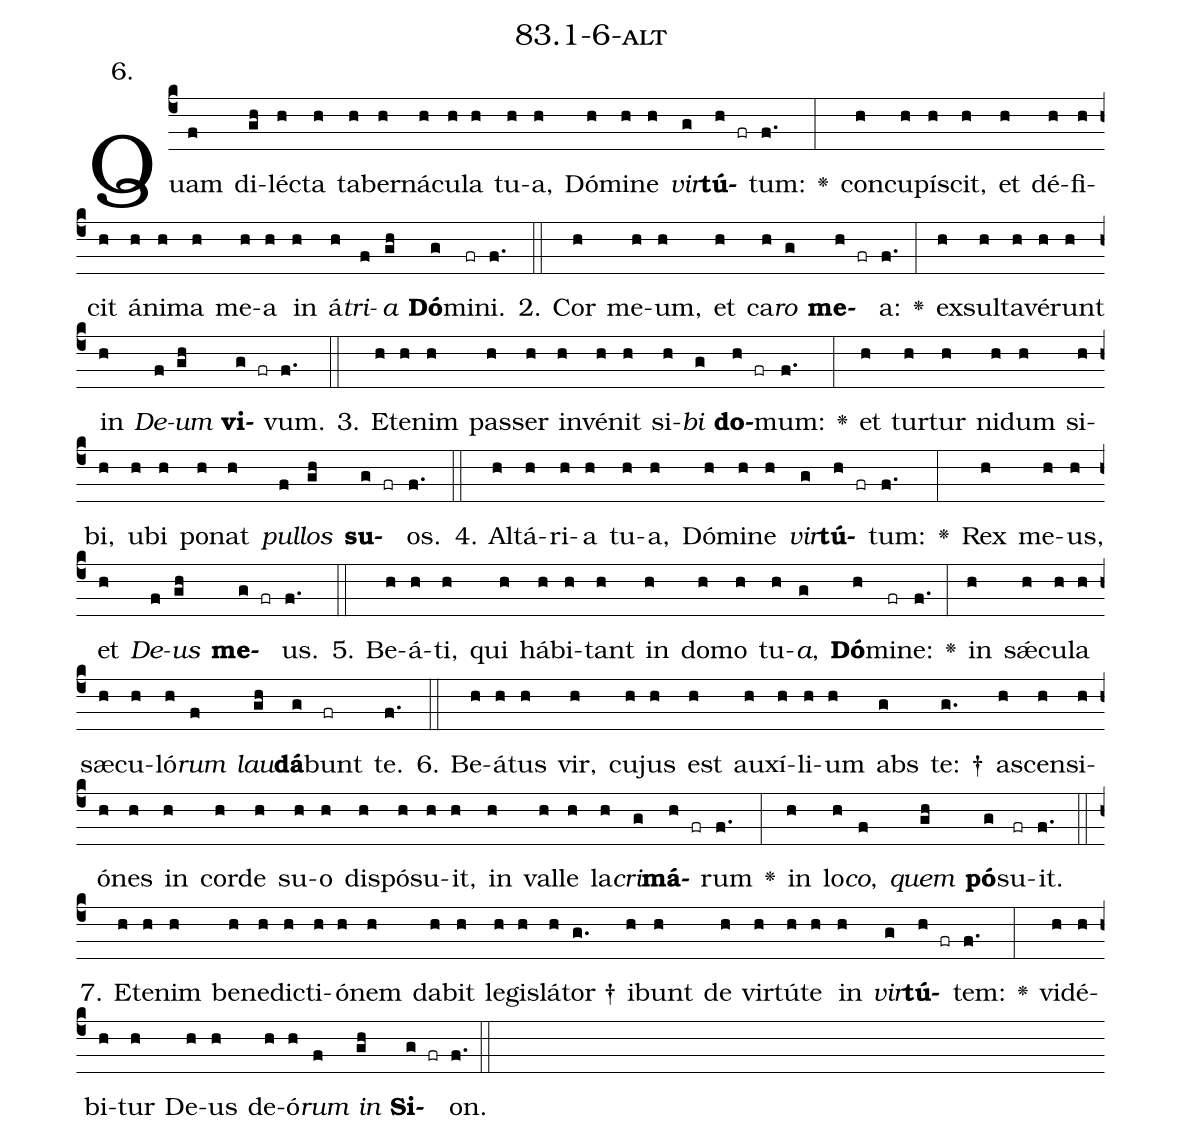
name: 83.1-6-alt;
annotation: 6.;
%%
(c4)Quam(f) di(gh)léc(h)ta(h) ta(h)ber(h)ná(h)cu(h)la(h) tu(h)a,(h) Dó(h)mi(h)ne(h) <i>vir</i>(g)<b>tú</b>(h fr)tum:(f.) <v>\greheightstar</v>(:) con(h)cu(h)pí(h)scit,(h) et(h) dé(h)fi(h)cit(h) á(h)ni(h)ma(h) me(h)a(h) in(h) á(h)<i>tri</i>(f)<i>a</i>(gh) <b>Dó</b>(g)mi(fr)ni.(f.) (::)
2. Cor(h) me(h)um,(h) et(h) ca(h)<i>ro</i>(g) <b>me</b>(h fr)a:(f.) <v>\greheightstar</v>(:) ex(h)sul(h)ta(h)vé(h)runt(h) in(h) <i>De</i>(f)<i>um</i>(gh) <b>vi</b>(g fr)vum.(f.) (::)
3. Et(h)e(h)nim(h) pas(h)ser(h) in(h)vé(h)nit(h) si(h)<i>bi</i>(g) <b>do</b>(h fr)mum:(f.) <v>\greheightstar</v>(:) et(h) tur(h)tur(h) ni(h)dum(h) si(h)bi,(h) u(h)bi(h) po(h)nat(h) <i>pul</i>(f)<i>los</i>(gh) <b>su</b>(g fr)os.(f.) (::)
4. Al(h)tá(h)ri(h)a(h) tu(h)a,(h) Dó(h)mi(h)ne(h) <i>vir</i>(g)<b>tú</b>(h fr)tum:(f.) <v>\greheightstar</v>(:) Rex(h) me(h)us,(h) et(h) <i>De</i>(f)<i>us</i>(gh) <b>me</b>(g fr)us.(f.) (::)
5. Be(h)á(h)ti,(h) qui(h) há(h)bi(h)tant(h) in(h) do(h)mo(h) tu(h)<i>a</i>,(g) <b>Dó</b>(h)mi(fr)ne:(f.) <v>\greheightstar</v>(:) in(h) sǽ(h)cu(h)la(h) sæ(h)cu(h)ló(h)<i>rum</i>(f) <i>lau</i>(gh)<b>dá</b>(g)bunt(fr) te.(f.) (::)
6. Be(h)á(h)tus(h) vir,(h) cu(h)jus(h) est(h) au(h)xí(h)li(h)um(h) abs(g) te: †(g.) a(h)scen(h)si(h)ó(h)nes(h) in(h) cor(h)de(h) su(h)o(h) dis(h)pó(h)su(h)it,(h) in(h) val(h)le(h) la(h)<i>cri</i>(g)<b>má</b>(h fr)rum(f.) <v>\greheightstar</v>(:) in(h) lo(h)<i>co</i>,(f) <i>quem</i>(gh) <b>pó</b>(g)su(fr)it.(f.) (::)
7. Et(h)e(h)nim(h) be(h)ne(h)dic(h)ti(h)ó(h)nem(h) da(h)bit(h) le(h)gis(h)lá(h)tor †(g.) i(h)bunt(h) de(h) vir(h)tú(h)te(h) in(h) <i>vir</i>(g)<b>tú</b>(h fr)tem:(f.) <v>\greheightstar</v>(:) vi(h)dé(h)bi(h)tur(h) De(h)us(h) de(h)ó(h)<i>rum</i>(f) <i>in</i>(gh) <b>Si</b>(g fr)on.(f.) (::)
